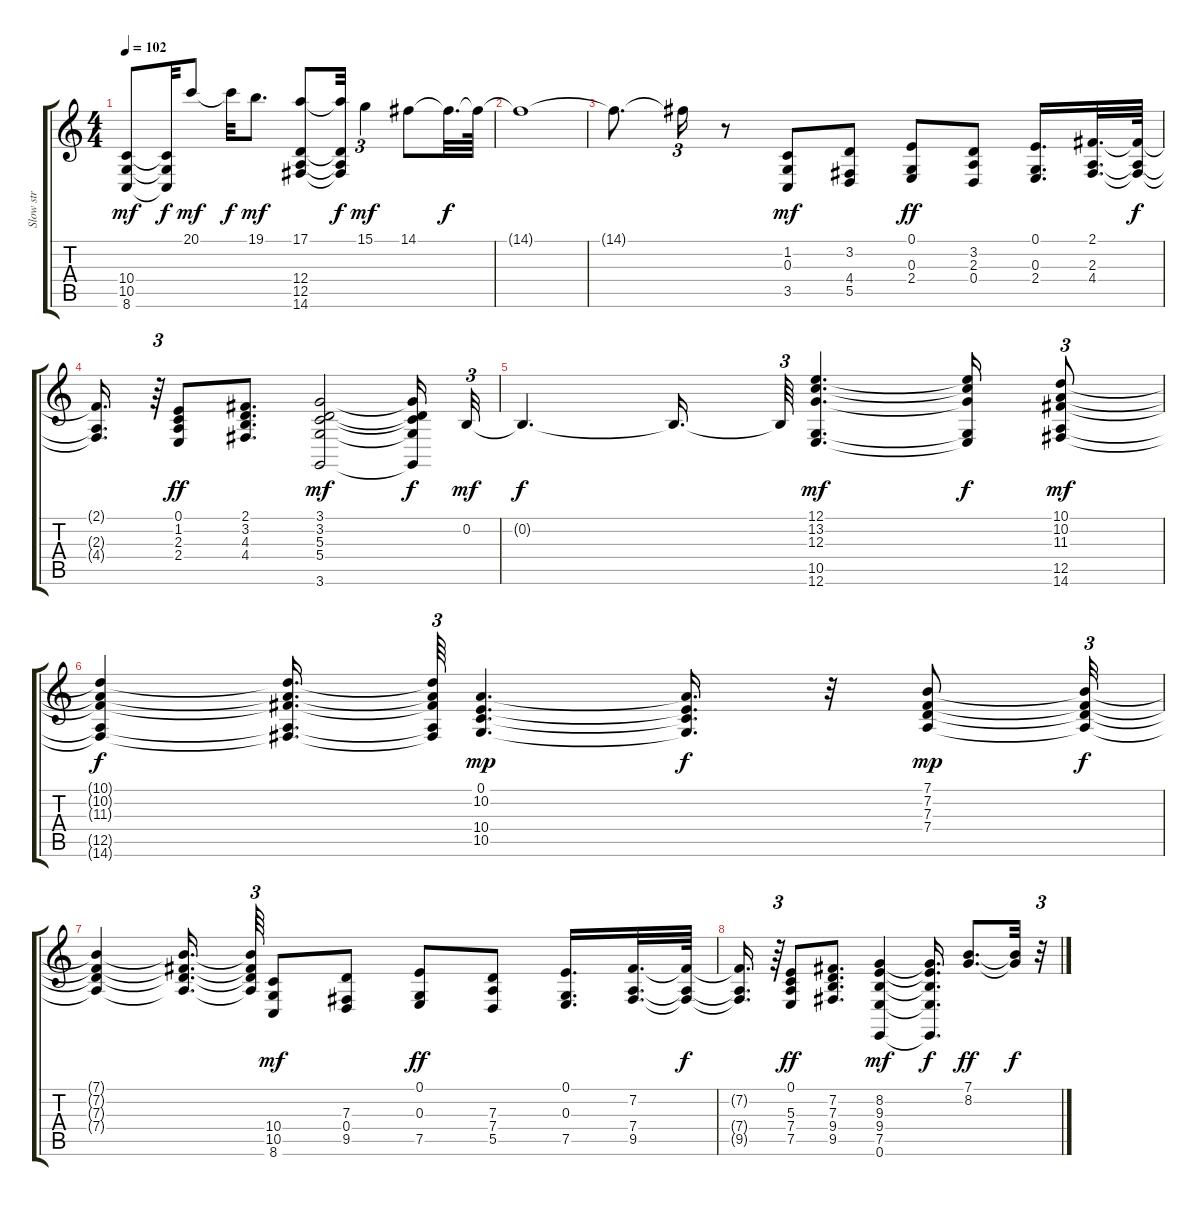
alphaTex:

\track ("Slow str" "Slow str") {instrument stringensemble2}
\staff {score tabs}
\tuning (E4 B3 G3 D3 A2 E2) {hide}
\ts (4 4)
\tempo 102
\clef g2
\ks c
(10.4 10.5 8.6).8{dy mf} (10.4{t} 10.5{t} 8.6{t}).32{dy f} 20.1.8{dy mf} 20.1{t}.32{dy f} 19.1.8{d dy mf} (17.1 12.4 12.5 14.6).8 (17.1{t} 12.4{t} 12.5{t} 14.6{t}).32{dy f} 15.1.4{tu (3 2) dy mf} 14.1.8 14.1{t}.32{d dy f} 14.1{t}.64 |
14.1{t}.1 |
14.1{t}.8{d} 14.1{t}.16{tu (3 2)} r.8 (1.2 0.3 3.5).8{dy mf} (3.2 4.4 5.5).8 (0.1 0.3 2.4).8{dy ff} (3.2 2.3 0.4).8 (0.1 0.3 2.4).16{d} (2.1 2.3 4.4).32{d} (2.1{t} 2.3{t} 4.4{t}).64{dy f} |
(2.1{t} 2.3{t} 4.4{t}).16{d} r.64{tu (3 2)} (0.1 1.2 2.3 2.4).8{dy ff} (2.1 3.2 4.3 4.4).8{d} (3.1 3.2 5.3 5.4 3.6).2{dy mf} (3.1{t} 3.2{t} 5.3{t} 5.4{t} 3.6{t}).16{dy f} 0.2.32{tu (3 2) dy mf} |
0.2{t}.4{d dy f} 0.2{t}.16{d} 0.2{t}.64{tu (3 2)} (12.1 13.2 12.3 10.5 12.6).4{d dy mf} (12.1{t} 13.2{t} 12.3{t} 10.5{t} 12.6{t}).16{dy f} (10.1 10.2 11.3 12.5 14.6).8{tu (3 2) dy mf} |
(10.1{t} 10.2{t} 11.3{t} 12.5{t} 14.6{t}).4{dy f} (10.1{t} 10.2{t} 11.3{t} 12.5{t} 14.6{t}).16{d} (10.1{t} 10.2{t} 11.3{t} 12.5{t} 14.6{t}).64{tu (3 2)} (0.1 10.2 10.4 10.5).4{d dy mp} (0.1{t} 10.2{t} 10.4{t} 10.5{t}).16{d dy f} r.32 (7.1 7.2 7.3 7.4).8{dy mp} (7.1{t} 7.2{t} 7.3{t} 7.4{t}).32{tu (3 2) dy f} |
(7.1{t} 7.2{t} 7.3{t} 7.4{t}).4 (7.1{t} 7.2{t} 7.3{t} 7.4{t}).16{d} (7.1{t} 7.2{t} 7.3{t} 7.4{t}).64{tu (3 2)} (10.4 10.5 8.6).8{dy mf} (7.3 0.4 9.5).8 (0.1 0.3 7.5).8{dy ff} (7.3 7.4 5.5).8 (0.1 0.3 7.5).16{d} (7.2 7.4 9.5).32{d} (7.2{t} 7.4{t} 9.5{t}).64{dy f} |
(7.2{t} 7.4{t} 9.5{t}).16{d} r.64{tu (3 2)} (0.1 5.3 7.4 7.5).8{dy ff} (7.2 7.3 9.4 9.5).8{d} (8.2 9.3 9.4 7.5 0.6).4{dy mf} (8.2{t} 9.3{t} 9.4{t} 7.5{t} 0.6{t}).16{d dy f} (7.1 8.2).8{d dy ff} (7.1{t} 8.2{t}).32{dy f} r.32{tu (3 2)}
